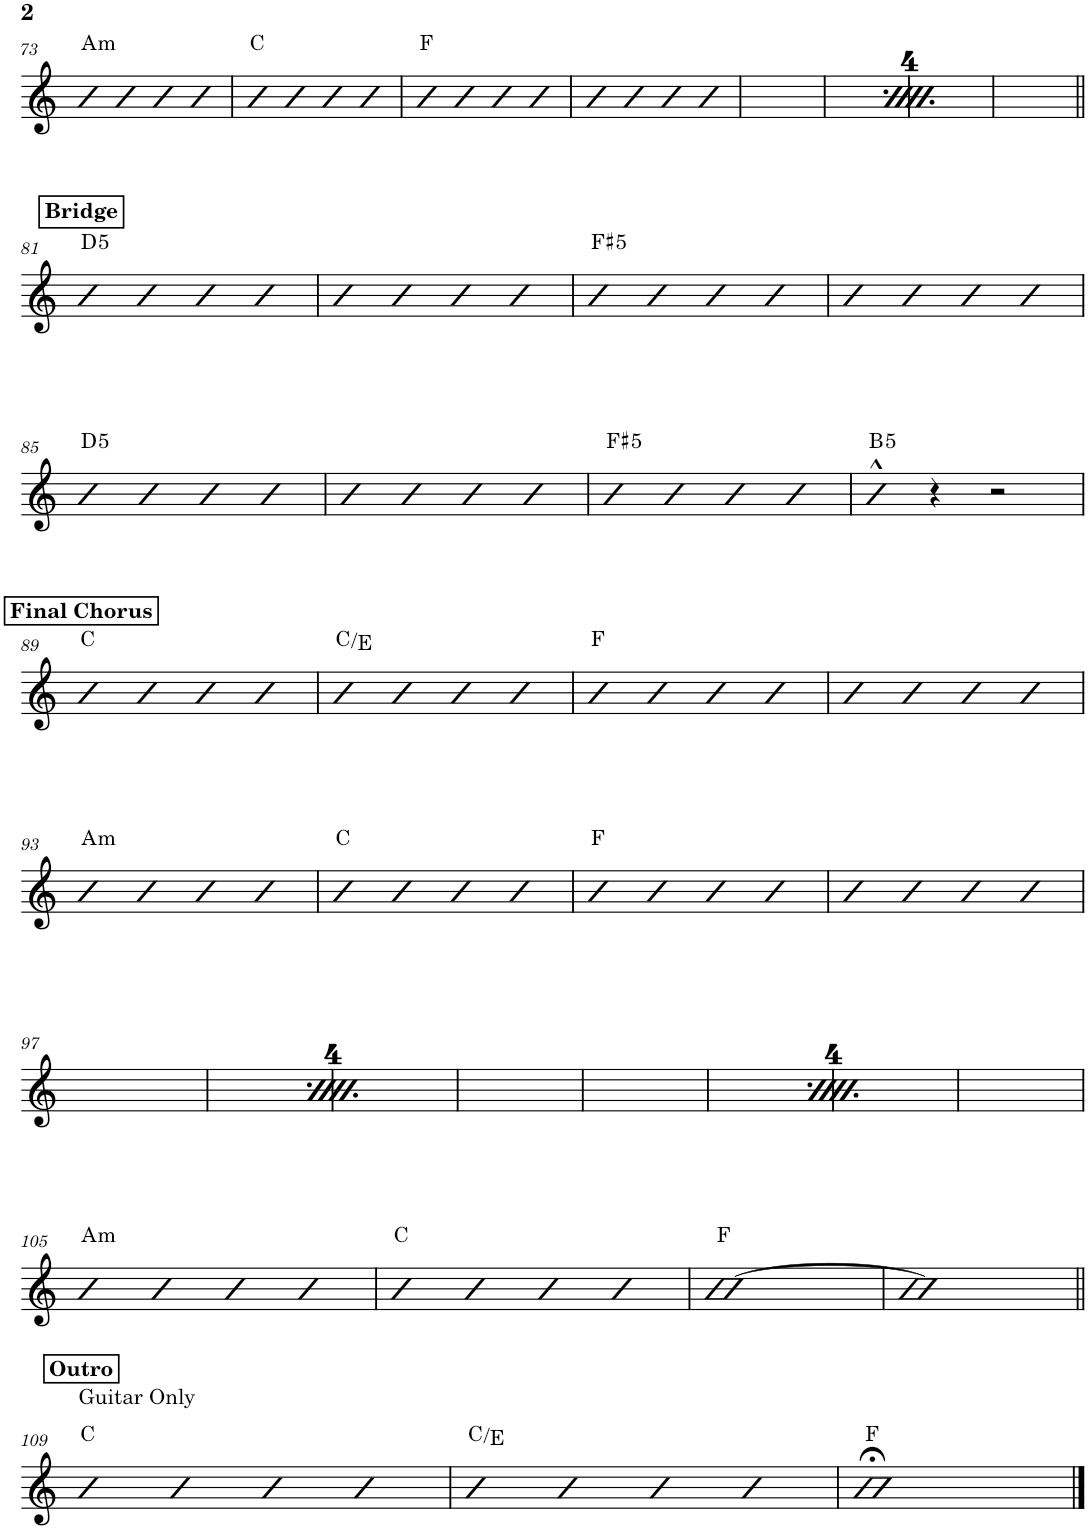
**kern	**harte
*part1	*part1
*staff1	*
*I"Piano	*
*I'Pno.	*
!!LO:PB:g=z
*clefG2	*
*k[]	*
*M4/4	*
=73	=73
!	!LO:H:kt=m
4b	A:min
4b	.
4b	.
4b	.
=74	=74
4b	C:maj
4b	.
4b	.
4b	.
=75	=75
4b	F:maj
4b	.
4b	.
4b	.
=76	=76
4b	.
4b	.
4b	.
4b	.
=77	=77
!	!LO:H:kt=m
4b	A:min
4b	.
4b	.
4b	.
=78	=78
4b	C:maj
4b	.
4b	.
4b	.
=79	=79
4b	F:maj
4b	.
4b	.
4b	.
=80	=80
4b	.
4b	.
4b	.
4b	.
!!LO:LB:g=z
!!LO:REH:place=s1:a:B:cj:t=Bridge
=81||	=81||
!	!LO:H:kt=5
4b	D:(1,5)
4b	.
4b	.
4b	.
=82	=82
4b	.
4b	.
4b	.
4b	.
=83	=83
!	!LO:H:kt=5
4b	F#:(1,5)
4b	.
4b	.
4b	.
=84	=84
4b	.
4b	.
4b	.
4b	.
!!LO:LB:g=z
=85	=85
!	!LO:H:kt=5
4b	D:(1,5)
4b	.
4b	.
4b	.
=86	=86
4b	.
4b	.
4b	.
4b	.
=87	=87
!	!LO:H:kt=5
4b	F#:(1,5)
4b	.
4b	.
4b	.
=88	=88
!	!LO:H:kt=5
4b^^	B:(1,5)
4r	.
2r	.
!!LO:LB:g=z
!!LO:REH:place=s1:a:B:cj:t=Final Chorus
=89	=89
4b	C:maj
4b	.
4b	.
4b	.
=90	=90
4b	C:maj/3
4b	.
4b	.
4b	.
=91	=91
4b	F:maj
4b	.
4b	.
4b	.
=92	=92
4b	.
4b	.
4b	.
4b	.
!!LO:LB:g=z
=93	=93
!	!LO:H:kt=m
4b	A:min
4b	.
4b	.
4b	.
=94	=94
4b	C:maj
4b	.
4b	.
4b	.
=95	=95
4b	F:maj
4b	.
4b	.
4b	.
=96	=96
4b	.
4b	.
4b	.
4b	.
!!LO:LB:g=z
=97	=97
!	!LO:H:kt=m
4b	A:min
4b	.
4b	.
4b	.
=98	=98
4b	C:maj
4b	.
4b	.
4b	.
=99	=99
4b	F:maj
4b	.
4b	.
4b	.
=100	=100
4b	.
4b	.
4b	.
4b	.
=101	=101
!	!LO:H:kt=m
4b	A:min
4b	.
4b	.
4b	.
=102	=102
4b	C:maj
4b	.
4b	.
4b	.
=103	=103
4b	F:maj
4b	.
4b	.
4b	.
=104	=104
4b	.
4b	.
4b	.
4b	.
!!LO:LB:g=z
=105	=105
!	!LO:H:kt=m
4b	A:min
4b	.
4b	.
4b	.
=106	=106
4b	C:maj
4b	.
4b	.
4b	.
=107	=107
[1b	F:maj
=108	=108
1b]	.
!!LO:LB:g=z
!!LO:REH:place=s1:a:B:cj:t=Outro
=109||	=109||
!LO:TX:a:t=Guitar Only	!
4b	C:maj
4b	.
4b	.
4b	.
=110	=110
4b	C:maj/3
4b	.
4b	.
4b	.
=111	=111
1b;<	F:maj
==	==
*-	*-
